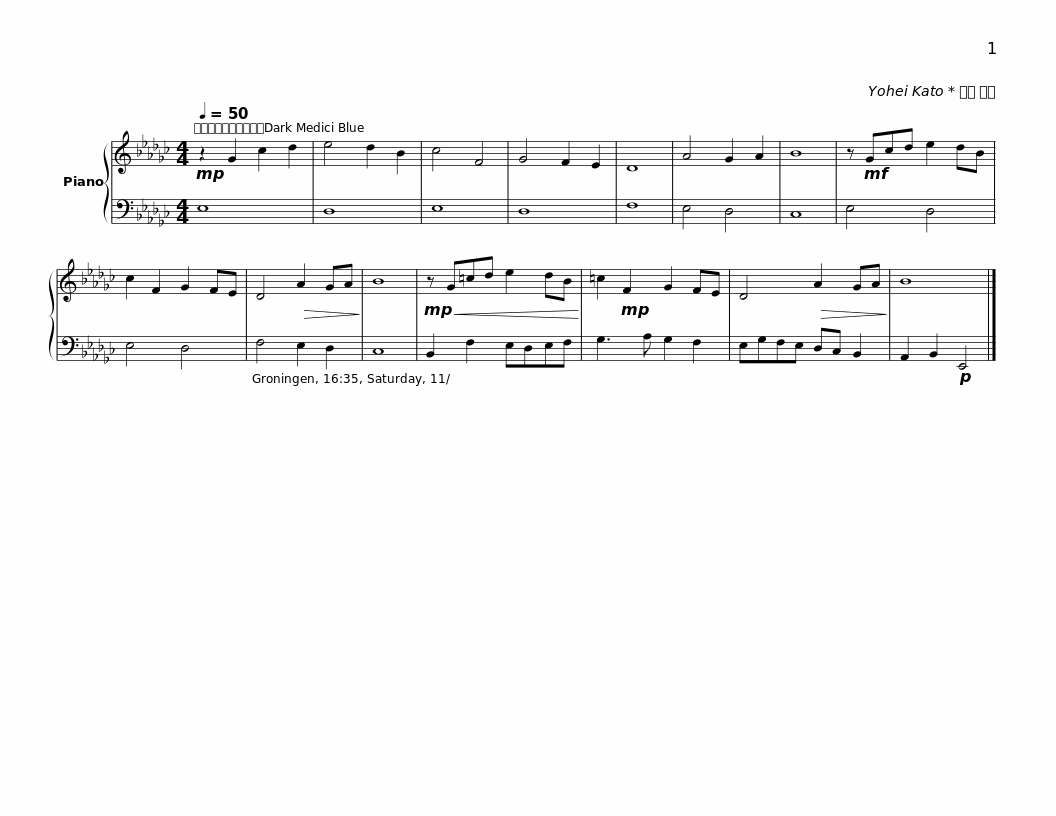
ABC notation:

X:1
%%score { 1 | 2 }
L:1/8
Q:1/4=50
M:4/4
I:linebreak $
K:Gb
V:1 treble
V:2 bass
V:1
!mp! z2 G2 c2 d2 | e4 d2 B2 | c4 F4 | G4 F2 E2 | D8 | %5
 A4 G2 A2 | B8 | z!mf! Gcd e2 dB | c2 F2 G2 FE |$ D4!>(! A2 GA!>)! | %10
 B8 |!mp! z!<(! G=cd e2 dB!<)! | =c2!mp! F2 G2 FE | D4!>(! A2 GA!>)! | B8 |] %15
V:2
 E,8 | D,8 | E,8 | D,8 | F,8 | %5
 E,4 D,4 | C,8 | E,4 D,4 | E,4 D,4 |$ F,4 E,2 D,2 | %10
 C,8 | B,,2 F,2 E,D,E,F, | G,3 A, G,2 F,2 | E,G,F,E, D,C, B,,2 | A,,2 B,,2!p! E,,4 |] %15
